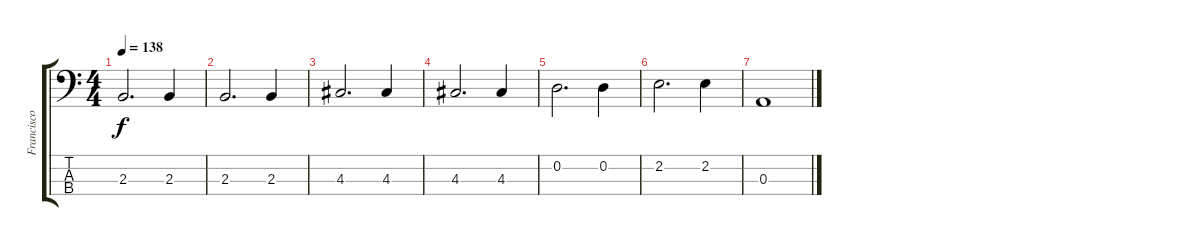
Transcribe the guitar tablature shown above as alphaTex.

\track ("Francisco Durán" "Francisco ") {instrument electricbassfinger}
\staff {score tabs}
\tuning (G2 D2 A1 E1) {hide}
\ts (4 4)
\tempo 138
\clef f4
\ks c
2.3.2{d dy f} 2.3.4 |
2.3.2{d} 2.3.4 |
4.3.2{d} 4.3.4 |
4.3.2{d} 4.3.4 |
0.2.2{d} 0.2.4 |
2.2.2{d} 2.2.4 |
0.3.1
